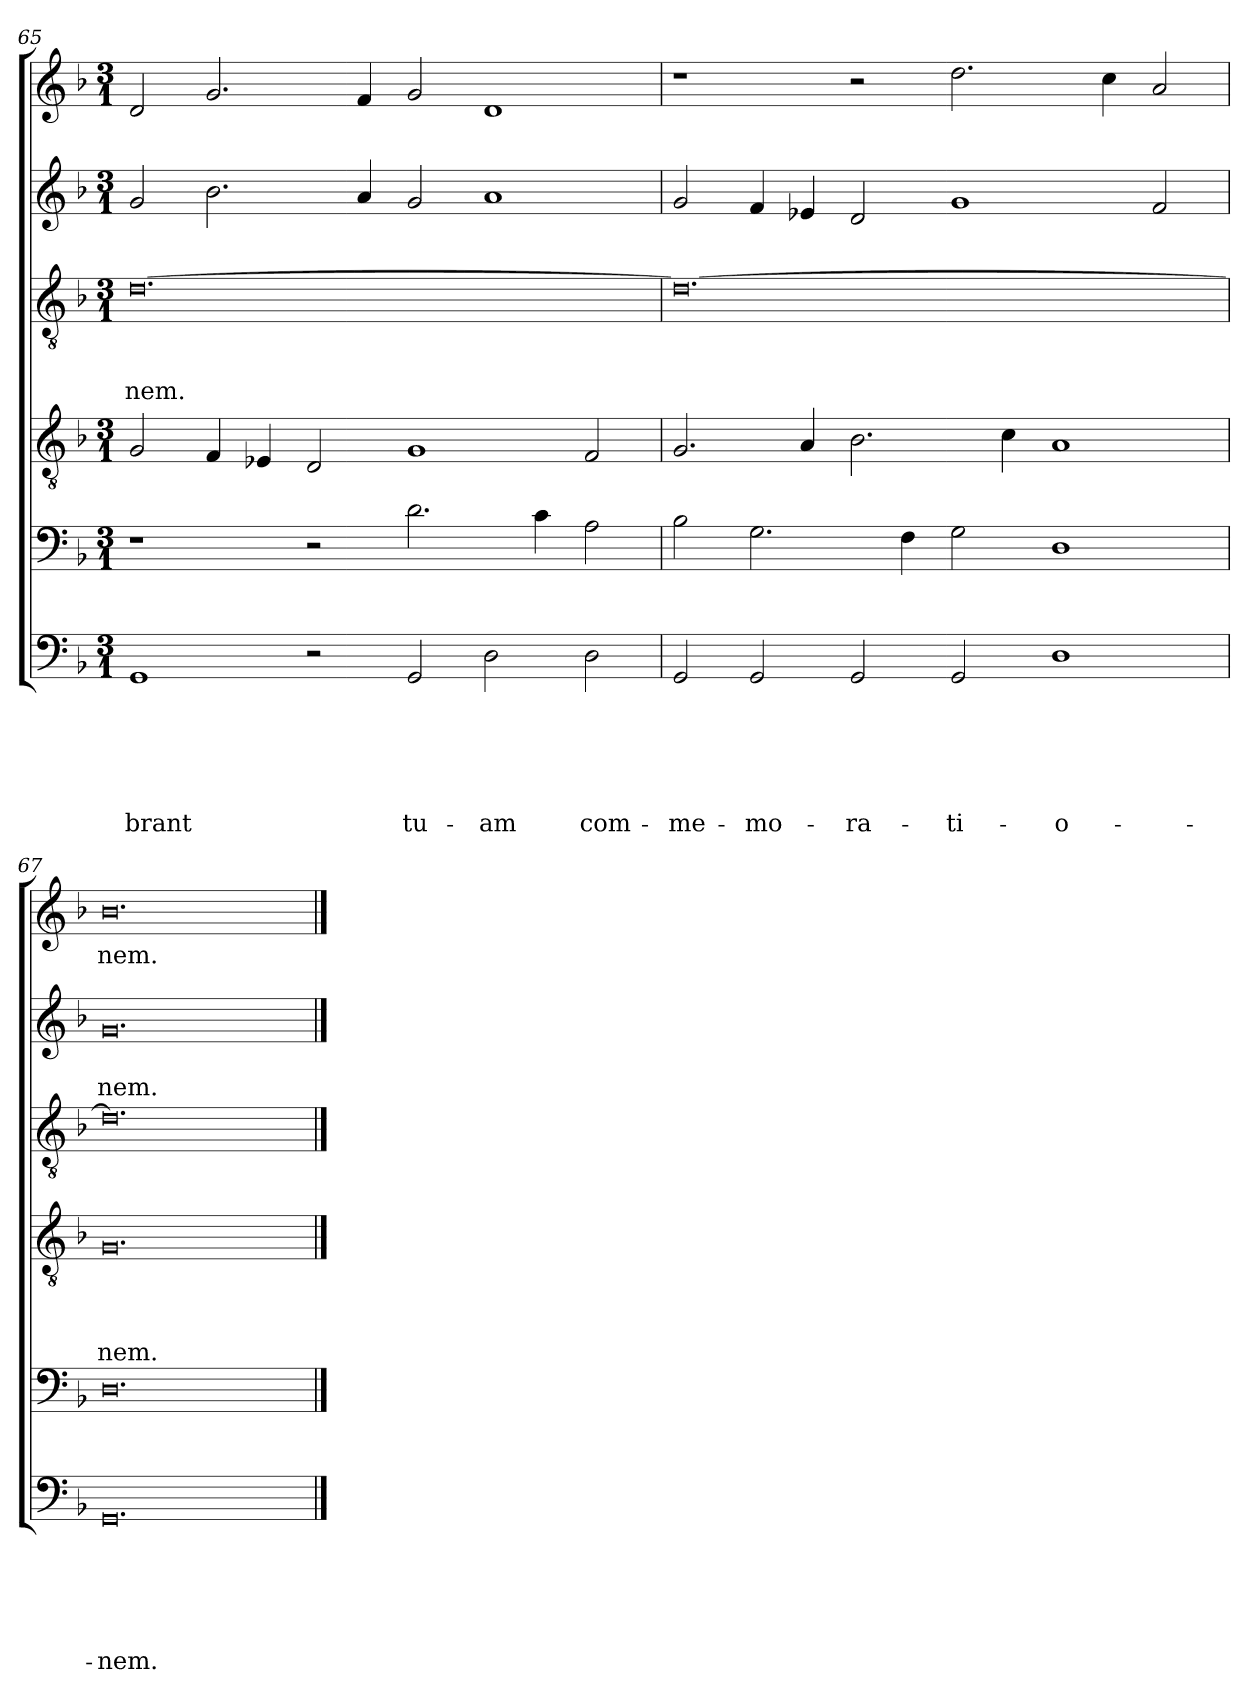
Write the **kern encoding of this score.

**kern	**text	**text	**text	**text	**text	**text	**kern	**kern	**text	**text	**text	**text	**kern	**text	**text	**text	**kern	**text	**text	**kern	**text
*part6	*part6	*part6	*part6	*part6	*part6	*part6	*part5	*part4	*part4	*part4	*part4	*part4	*part3	*part3	*part3	*part3	*part2	*part2	*part2	*part1	*part1
*staff6	*staff6	*staff6	*staff6	*staff6	*staff6	*staff6	*staff5	*staff4	*staff4	*staff4	*staff4	*staff4	*staff3	*staff3	*staff3	*staff3	*staff2	*staff2	*staff2	*staff1	*staff1
*clefF4	*	*	*	*	*	*	*clefF4	*clefGv2	*	*	*	*	*clefGv2	*	*	*	*clefG2	*	*	*clefG2	*
*k[b-]	*	*	*	*	*	*	*k[b-]	*k[b-]	*	*	*	*	*k[b-]	*	*	*	*k[b-]	*	*	*k[b-]	*
*F:	*	*	*	*	*	*	*F:	*F:	*	*	*	*	*F:	*	*	*	*F:	*	*	*F:	*
*M3/1	*	*	*	*	*	*	*M3/1	*M3/1	*	*	*	*	*M3/1	*	*	*	*M3/1	*	*	*M3/1	*
=65	=65	=65	=65	=65	=65	=65	=65	=65	=65	=65	=65	=65	=65	=65	=65	=65	=65	=65	=65	=65	=65
!	!	!	!	!	!	!LO:LY:b	!	!	!	!	!	!	!	!	!	!LO:LY:b	!	!	!	!	!
1GG	.	.	.	.	.	-brant	1r	2G/	.	.	.	.	[0.d	.	.	-nem.	2g/	.	.	2d/	.
.	.	.	.	.	.	.	.	4F/	.	.	.	.	.	.	.	.	2.b-\	.	.	2.g/	.
.	.	.	.	.	.	.	.	4E-X/	.	.	.	.	.	.	.	.	.	.	.	.	.
2r	.	.	.	.	.	.	2r	2D/	.	.	.	.	.	.	.	.	.	.	.	.	.
.	.	.	.	.	.	.	.	.	.	.	.	.	.	.	.	.	4a/	.	.	4f/	.
!	!	!	!	!	!	!LO:LY:b	!	!	!	!	!	!	!	!	!	!	!	!	!	!	!
2GG/	.	.	.	.	.	tu-	2.d\	1G	.	.	.	.	.	.	.	.	2g/	.	.	2g/	.
!	!	!	!	!	!	!LO:LY:b	!	!	!	!	!	!	!	!	!	!	!	!	!	!	!
2D\	.	.	.	.	.	-am	.	.	.	.	.	.	.	.	.	.	1a	.	.	1d	.
.	.	.	.	.	.	.	4c\	.	.	.	.	.	.	.	.	.	.	.	.	.	.
!	!	!	!	!	!	!LO:LY:b	!	!	!	!	!	!	!	!	!	!	!	!	!	!	!
2D\	.	.	.	.	.	com-	2A\	2F/	.	.	.	.	.	.	.	.	.	.	.	.	.
=66	=66	=66	=66	=66	=66	=66	=66	=66	=66	=66	=66	=66	=66	=66	=66	=66	=66	=66	=66	=66	=66
!	!	!	!	!	!	!LO:LY:b	!	!	!	!	!	!	!	!	!	!	!	!	!	!	!
2GG/	.	.	.	.	.	-me-	2B-\	2.G/	.	.	.	.	0.d_	.	.	.	2g/	.	.	1r	.
!	!	!	!	!	!	!LO:LY:b	!	!	!	!	!	!	!	!	!	!	!	!	!	!	!
2GG/	.	.	.	.	.	-mo-	2.G\	.	.	.	.	.	.	.	.	.	4f/	.	.	.	.
.	.	.	.	.	.	.	.	4A/	.	.	.	.	.	.	.	.	4e-X/	.	.	.	.
!	!	!	!	!	!	!LO:LY:b	!	!	!	!	!	!	!	!	!	!	!	!	!	!	!
2GG/	.	.	.	.	.	-ra-	.	2.B-\	.	.	.	.	.	.	.	.	2d/	.	.	2r	.
.	.	.	.	.	.	.	4F\	.	.	.	.	.	.	.	.	.	.	.	.	.	.
!	!	!	!	!	!	!LO:LY:b	!	!	!	!	!	!	!	!	!	!	!	!	!	!	!
2GG/	.	.	.	.	.	-ti-	2G\	.	.	.	.	.	.	.	.	.	1g	.	.	2.dd\	.
.	.	.	.	.	.	.	.	4c\	.	.	.	.	.	.	.	.	.	.	.	.	.
!	!	!	!	!	!	!LO:LY:b	!	!	!	!	!	!	!	!	!	!	!	!	!	!	!
1D	.	.	.	.	.	-o-	1D	1A	.	.	.	.	.	.	.	.	.	.	.	.	.
.	.	.	.	.	.	.	.	.	.	.	.	.	.	.	.	.	.	.	.	4cc\	.
.	.	.	.	.	.	.	.	.	.	.	.	.	.	.	.	.	2f/	.	.	2a/	.
=67	=67	=67	=67	=67	=67	=67	=67	=67	=67	=67	=67	=67	=67	=67	=67	=67	=67	=67	=67	=67	=67
!	!	!	!	!	!	!LO:LY:b	!	!	!	!	!	!LO:LY:b	!	!	!	!	!	!	!LO:LY:b	!	!LO:LY:b
0.GG	.	.	.	.	.	-nem.	0.D	0.G	.	.	.	-nem.	0.d]	.	.	.	0.g	.	-nem.	0.b-	-nem.
==	==	==	==	==	==	==	==	==	==	==	==	==	==	==	==	==	==	==	==	==	==
*-	*-	*-	*-	*-	*-	*-	*-	*-	*-	*-	*-	*-	*-	*-	*-	*-	*-	*-	*-	*-	*-
